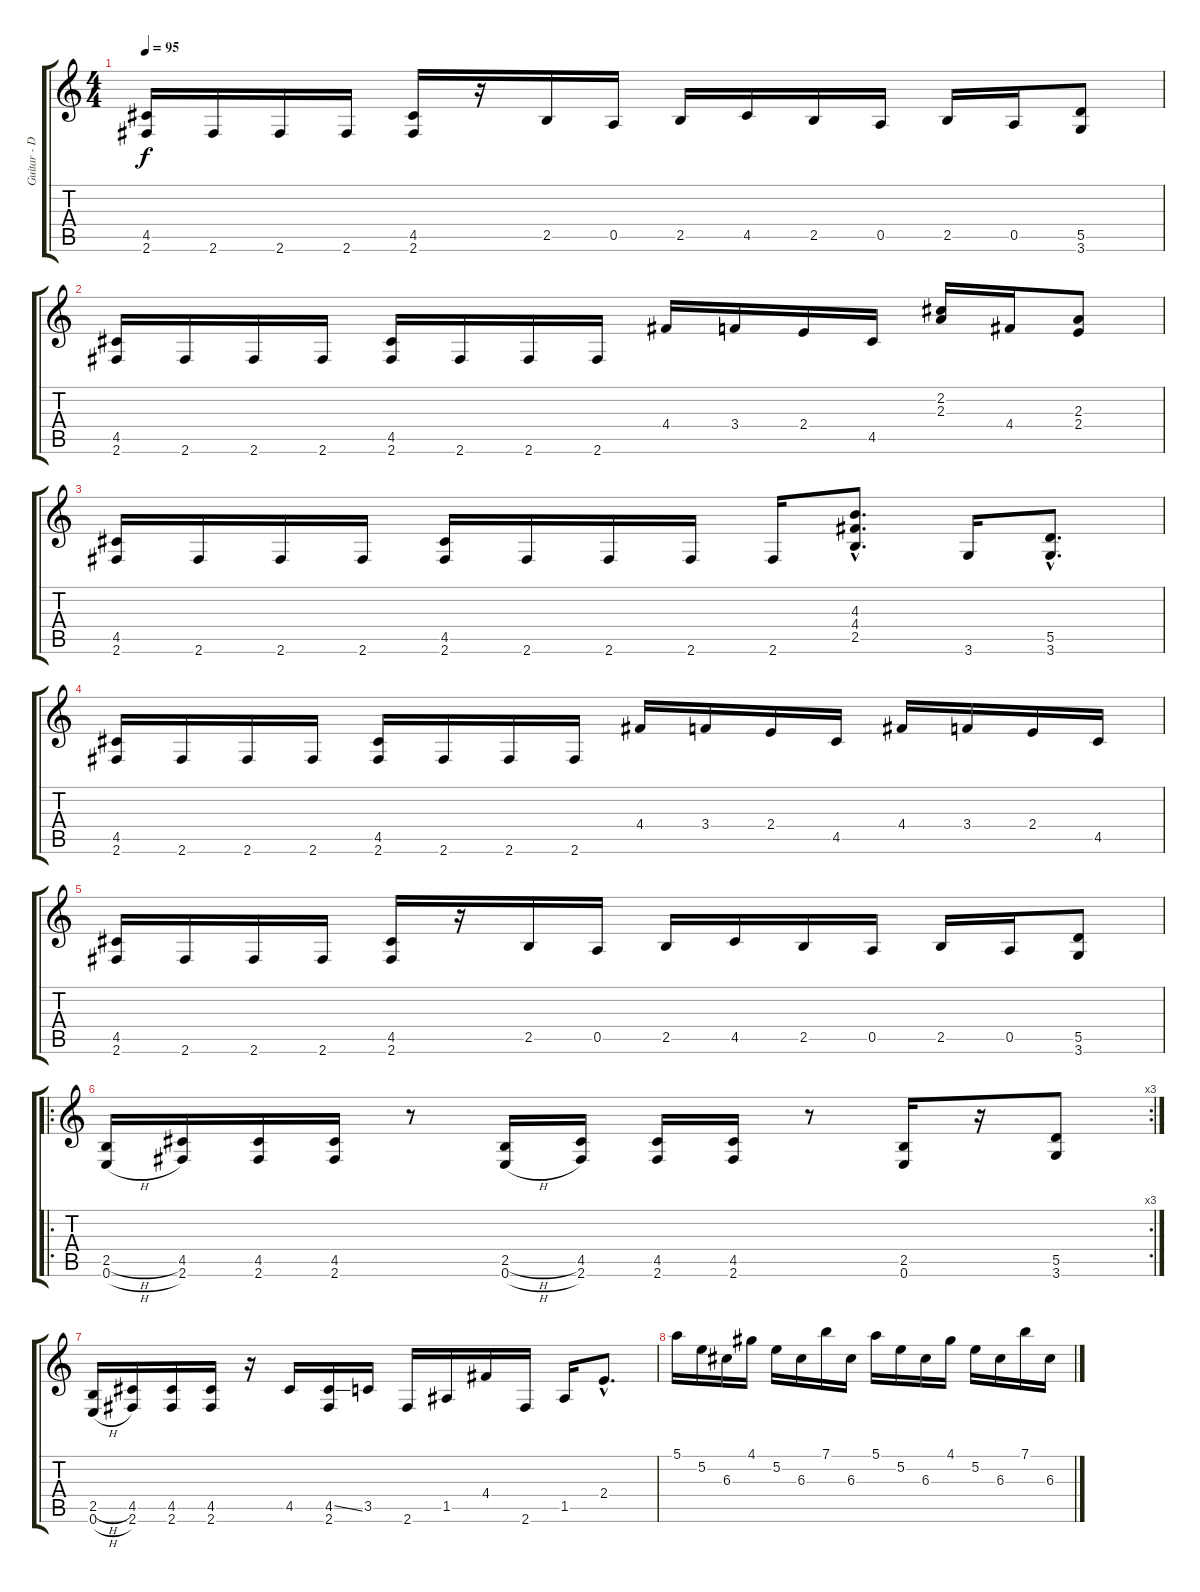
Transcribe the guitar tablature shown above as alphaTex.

\track ("Guitar - Dave Mustaine" "Guitar - D") {instrument distortionguitar}
\staff {score tabs}
\tuning (E4 B3 G3 D3 A2 E2) {hide}
\ts (4 4)
\tempo 95
\clef g2
\ks c
(4.5 2.6).16{dy f} 2.6.16 2.6.16 2.6.16 (4.5 2.6).16 r.16 2.5.16 0.5.16 2.5.16 4.5.16 2.5.16 0.5.16 2.5.16 0.5.16 (5.5 3.6).8 |
(4.5 2.6).16 2.6.16 2.6.16 2.6.16 (4.5 2.6).16 2.6.16 2.6.16 2.6.16 4.4.16 3.4.16 2.4.16 4.5.16 (2.2 2.3).16 4.4.16 (2.3 2.4).8 |
(4.5 2.6).16 2.6.16 2.6.16 2.6.16 (4.5 2.6).16 2.6.16 2.6.16 2.6.16 2.6.16 (4.3{hac} 4.4{hac} 2.5{hac}).8{d} 3.6.16 (5.5{hac} 3.6{hac}).8{d} |
(4.5 2.6).16 2.6.16 2.6.16 2.6.16 (4.5 2.6).16 2.6.16 2.6.16 2.6.16 4.4.16 3.4.16 2.4.16 4.5.16 4.4.16 3.4.16 2.4.16 4.5.16 |
(4.5 2.6).16 2.6.16 2.6.16 2.6.16 (4.5 2.6).16 r.16 2.5.16 0.5.16 2.5.16 4.5.16 2.5.16 0.5.16 2.5.16 0.5.16 (5.5 3.6).8 |
\ro
\rc 3
(2.5{h} 0.6{h}).16 (4.5 2.6).16 (4.5 2.6).16 (4.5 2.6).16 r.8 (2.5{h} 0.6{h}).16 (4.5 2.6).16 (4.5 2.6).16 (4.5 2.6).16 r.8 (2.5 0.6).16 r.16 (5.5 3.6).8 |
(2.5{h} 0.6{h}).16 (4.5 2.6).16 (4.5 2.6).16 (4.5 2.6).16 r.16 4.5.16 (4.5{ss} 2.6).16 3.5.16 2.6.16 1.5.16 4.4.16 2.6.16 1.5.16 2.4{hac}.8{d} |
5.1.16 5.2.16 6.3.16 4.1.16 5.2.16 6.3.16 7.1.16 6.3.16 5.1.16 5.2.16 6.3.16 4.1.16 5.2.16 6.3.16 7.1.16 6.3.16
